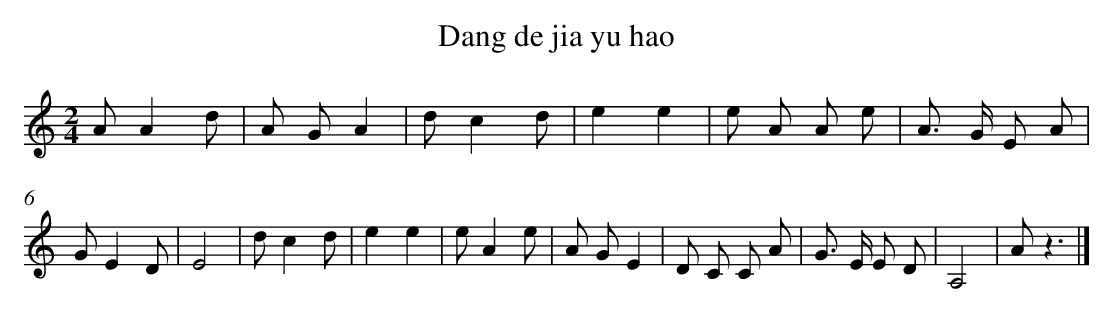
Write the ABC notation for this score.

X:1
T: Dang de jia yu hao
L: 1/8
M: 2/4
K: C
AA2d [I:setbarnb 1]|
A GA2 |
dc2d |
e2e2 |
e A A e |
A> G E A |
GE2D |
E4 |
dc2d |
e2e2 |
eA2e |
A GE2 |
D C C A |
G> E E D |
A,4 |
Az3 |]
